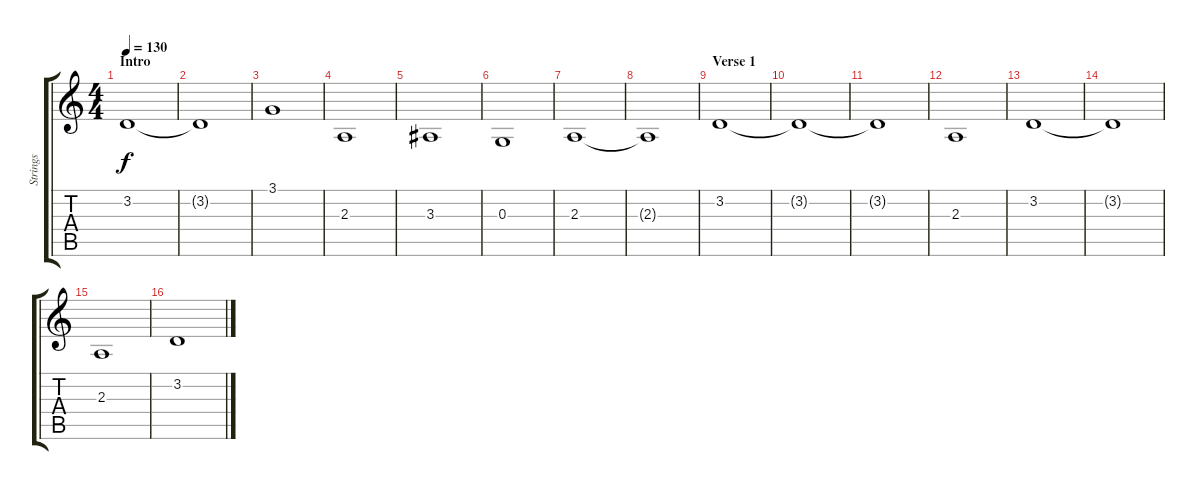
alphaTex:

\track ("Strings" "Strings") {instrument stringensemble1}
\staff {score tabs}
\tuning (E4 B3 G3 D3 A2 E2) {hide}
\ts (4 4)
\section ("" "Intro")
\tempo 130
\clef g2
\ks c
3.2.1{dy f instrument stringensemble1} |
3.2{t}.1 |
3.1.1 |
2.3.1 |
3.3.1 |
0.3.1 |
2.3.1 |
2.3{t}.1 |
\section ("" "Verse 1")
3.2.1 |
3.2{t}.1 |
3.2{t}.1 |
2.3.1 |
3.2.1 |
3.2{t}.1 |
2.3.1 |
3.2.1
